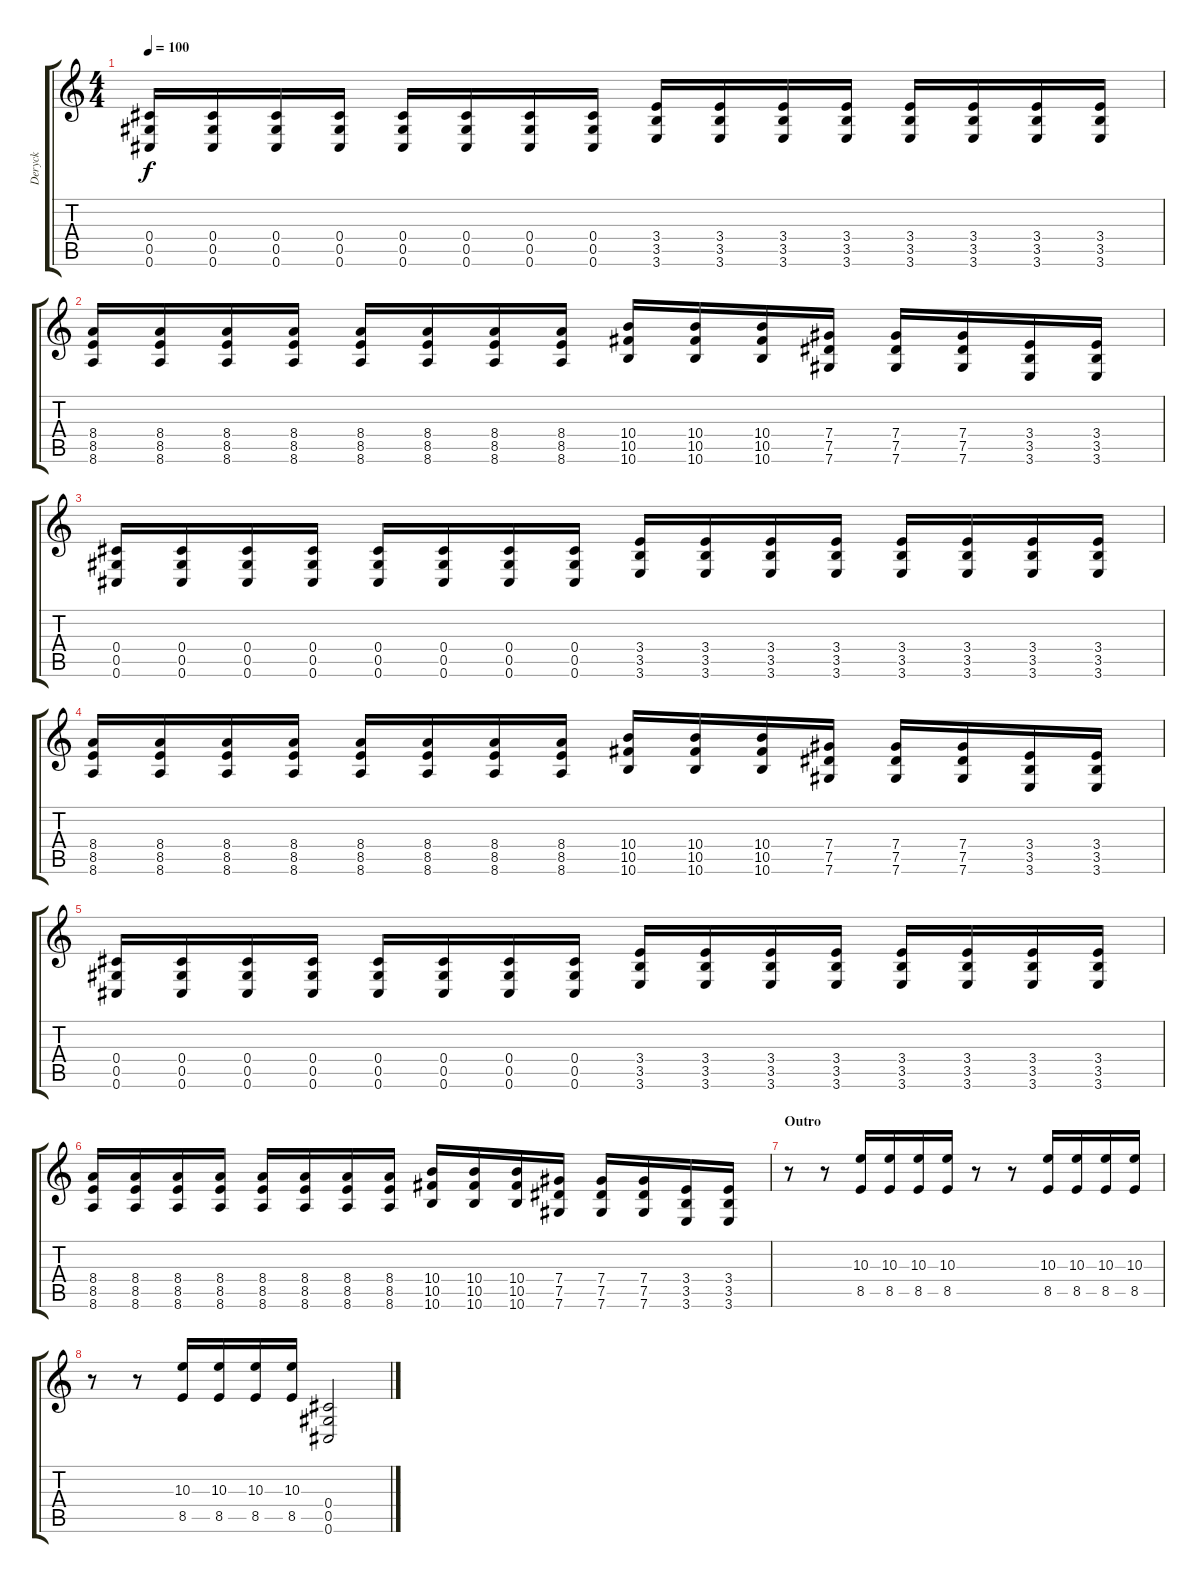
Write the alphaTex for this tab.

\track ("Deryck" "Deryck") {instrument distortionguitar}
\staff {score tabs}
\tuning (Eb4 Bb3 Gb3 Db3 Ab2 Db2) {hide}
\ts (4 4)
\tempo 100
\clef g2
\ks c
(0.4 0.5 0.6).16{dy f} (0.4 0.5 0.6).16 (0.4 0.5 0.6).16 (0.4 0.5 0.6).16 (0.4 0.5 0.6).16 (0.4 0.5 0.6).16 (0.4 0.5 0.6).16 (0.4 0.5 0.6).16 (3.4 3.5 3.6).16 (3.4 3.5 3.6).16 (3.4 3.5 3.6).16 (3.4 3.5 3.6).16 (3.4 3.5 3.6).16 (3.4 3.5 3.6).16 (3.4 3.5 3.6).16 (3.4 3.5 3.6).16 |
(8.4 8.5 8.6).16 (8.4 8.5 8.6).16 (8.4 8.5 8.6).16 (8.4 8.5 8.6).16 (8.4 8.5 8.6).16 (8.4 8.5 8.6).16 (8.4 8.5 8.6).16 (8.4 8.5 8.6).16 (10.4 10.5 10.6).16 (10.4 10.5 10.6).16 (10.4 10.5 10.6).16 (7.4 7.5 7.6).16 (7.4 7.5 7.6).16 (7.4 7.5 7.6).16 (3.4 3.5 3.6).16 (3.4 3.5 3.6).16 |
(0.4 0.5 0.6).16 (0.4 0.5 0.6).16 (0.4 0.5 0.6).16 (0.4 0.5 0.6).16 (0.4 0.5 0.6).16 (0.4 0.5 0.6).16 (0.4 0.5 0.6).16 (0.4 0.5 0.6).16 (3.4 3.5 3.6).16 (3.4 3.5 3.6).16 (3.4 3.5 3.6).16 (3.4 3.5 3.6).16 (3.4 3.5 3.6).16 (3.4 3.5 3.6).16 (3.4 3.5 3.6).16 (3.4 3.5 3.6).16 |
(8.4 8.5 8.6).16 (8.4 8.5 8.6).16 (8.4 8.5 8.6).16 (8.4 8.5 8.6).16 (8.4 8.5 8.6).16 (8.4 8.5 8.6).16 (8.4 8.5 8.6).16 (8.4 8.5 8.6).16 (10.4 10.5 10.6).16 (10.4 10.5 10.6).16 (10.4 10.5 10.6).16 (7.4 7.5 7.6).16 (7.4 7.5 7.6).16 (7.4 7.5 7.6).16 (3.4 3.5 3.6).16 (3.4 3.5 3.6).16 |
(0.4 0.5 0.6).16 (0.4 0.5 0.6).16 (0.4 0.5 0.6).16 (0.4 0.5 0.6).16 (0.4 0.5 0.6).16 (0.4 0.5 0.6).16 (0.4 0.5 0.6).16 (0.4 0.5 0.6).16 (3.4 3.5 3.6).16 (3.4 3.5 3.6).16 (3.4 3.5 3.6).16 (3.4 3.5 3.6).16 (3.4 3.5 3.6).16 (3.4 3.5 3.6).16 (3.4 3.5 3.6).16 (3.4 3.5 3.6).16 |
(8.4 8.5 8.6).16 (8.4 8.5 8.6).16 (8.4 8.5 8.6).16 (8.4 8.5 8.6).16 (8.4 8.5 8.6).16 (8.4 8.5 8.6).16 (8.4 8.5 8.6).16 (8.4 8.5 8.6).16 (10.4 10.5 10.6).16 (10.4 10.5 10.6).16 (10.4 10.5 10.6).16 (7.4 7.5 7.6).16 (7.4 7.5 7.6).16 (7.4 7.5 7.6).16 (3.4 3.5 3.6).16 (3.4 3.5 3.6).16 |
\section ("" "Outro")
r.8{volume 14 balance 8} r.8 (10.3 8.5).16 (10.3 8.5).16 (10.3 8.5).16 (10.3 8.5).16 r.8 r.8 (10.3 8.5).16 (10.3 8.5).16 (10.3 8.5).16 (10.3 8.5).16 |
r.8{volume 14 balance 8} r.8 (10.3 8.5).16 (10.3 8.5).16 (10.3 8.5).16 (10.3 8.5).16 (0.4 0.5 0.6).2
